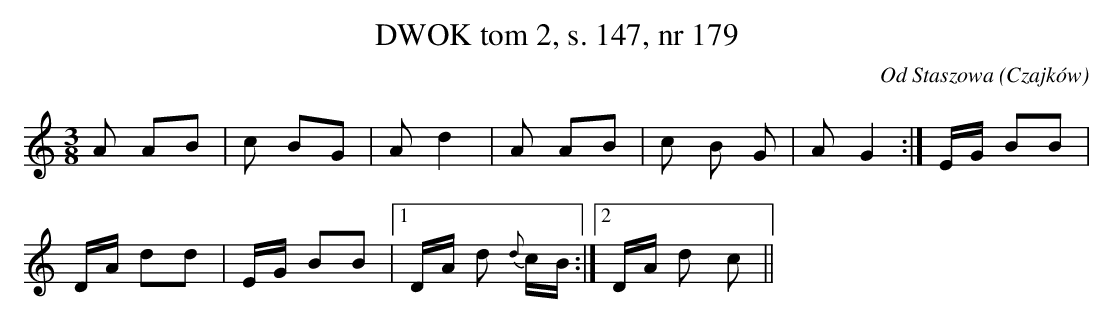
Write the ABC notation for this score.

X:1
T: DWOK tom 2, s. 147, nr 179
O: Od Staszowa (Czajków)
L: 1/16
M: 3/8
K: C
A2 A2B2 | c2 B2G2 | A2 d4 | A2 A2B2 | c2 B2 G2 | A2 G4 :| EG B2B2 |
DA d2d2 | EG B2B2 |[1 DA d2 {d}cB  :|[2DA d2 c2  ||
